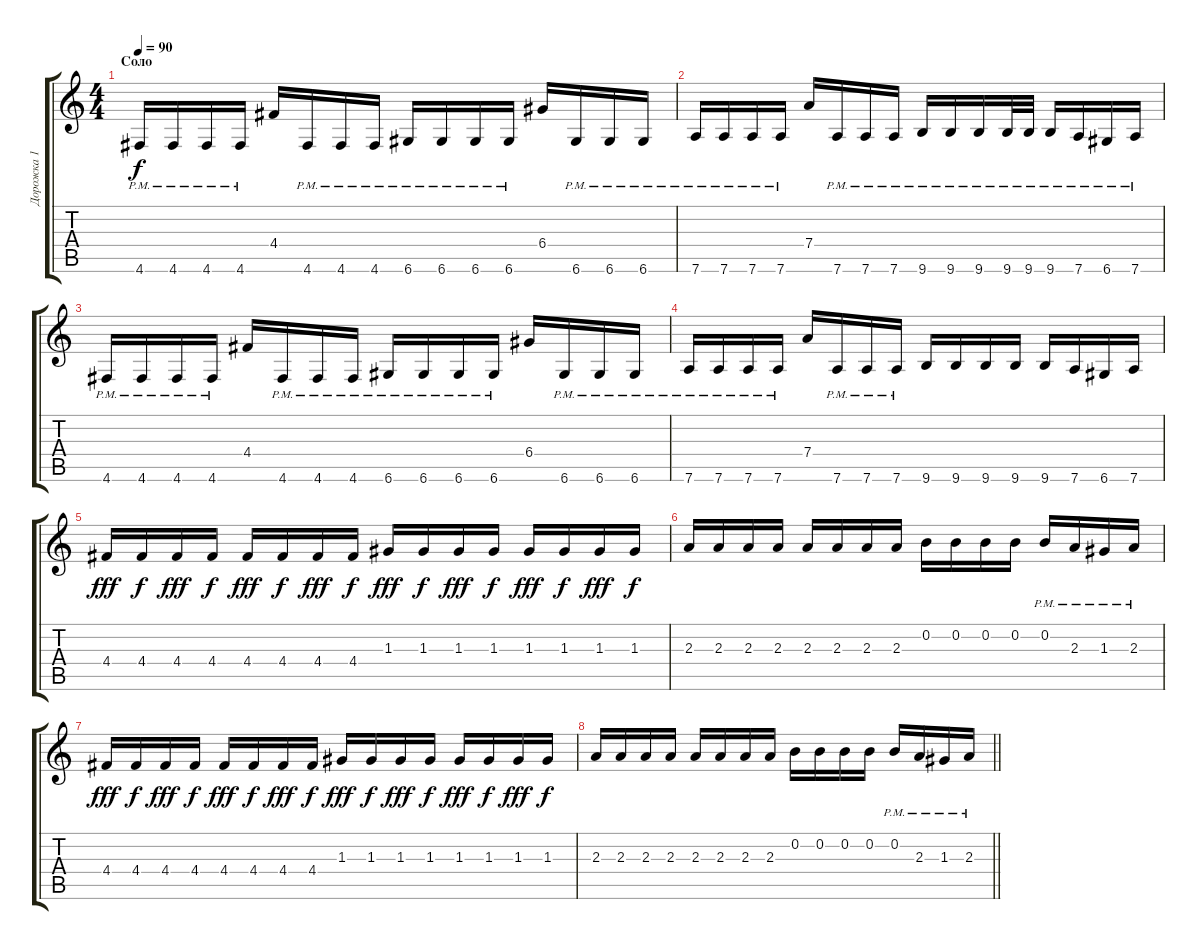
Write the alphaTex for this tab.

\track ("Дорожка 1" "Дорожка 1") {instrument distortionguitar}
\staff {score tabs}
\tuning (E4 B3 G3 D3 A2 D2) {hide}
\ts (4 4)
\section ("" "Соло")
\tempo 90
\clef g2
\ks c
4.6{pm}.16{dy f} 4.6{pm}.16 4.6{pm}.16 4.6{pm}.16 4.4.16 4.6{pm}.16 4.6{pm}.16 4.6{pm}.16 6.6{pm}.16 6.6{pm}.16 6.6{pm}.16 6.6{pm}.16 6.4.16 6.6{pm}.16 6.6{pm}.16 6.6{pm}.16 |
7.6{pm}.16 7.6{pm}.16 7.6{pm}.16 7.6{pm}.16 7.4.16 7.6{pm}.16 7.6{pm}.16 7.6{pm}.16 9.6{pm}.16 9.6{pm}.16 9.6{pm}.16 9.6{pm}.32 9.6{pm}.32 9.6{pm}.16 7.6{pm}.16 6.6{pm}.16 7.6{pm}.16 |
4.6{pm}.16 4.6{pm}.16 4.6{pm}.16 4.6{pm}.16 4.4.16 4.6{pm}.16 4.6{pm}.16 4.6{pm}.16 6.6{pm}.16 6.6{pm}.16 6.6{pm}.16 6.6{pm}.16 6.4.16 6.6{pm}.16 6.6{pm}.16 6.6{pm}.16 |
7.6{pm}.16 7.6{pm}.16 7.6{pm}.16 7.6{pm}.16 7.4.16 7.6{pm}.16 7.6{pm}.16 7.6{pm}.16 9.6.16 9.6.16 9.6.16 9.6.16 9.6.16 7.6.16 6.6.16 7.6.16 |
4.4.16{dy fff} 4.4.16{dy f} 4.4.16{dy fff} 4.4.16{dy f} 4.4.16{dy fff} 4.4.16{dy f} 4.4.16{dy fff} 4.4.16{dy f} 1.3.16{dy fff} 1.3.16{dy f} 1.3.16{dy fff} 1.3.16{dy f} 1.3.16{dy fff} 1.3.16{dy f} 1.3.16{dy fff} 1.3.16{dy f} |
2.3.16 2.3.16 2.3.16 2.3.16 2.3.16 2.3.16 2.3.16 2.3.16 0.2.16 0.2.16 0.2.16 0.2.16 0.2{pm}.16 2.3{pm}.16 1.3{pm}.16 2.3{pm}.16 |
4.4.16{dy fff} 4.4.16{dy f} 4.4.16{dy fff} 4.4.16{dy f} 4.4.16{dy fff} 4.4.16{dy f} 4.4.16{dy fff} 4.4.16{dy f} 1.3.16{dy fff} 1.3.16{dy f} 1.3.16{dy fff} 1.3.16{dy f} 1.3.16{dy fff} 1.3.16{dy f} 1.3.16{dy fff} 1.3.16{dy f} |
\barLineRight lightlight
2.3.16 2.3.16 2.3.16 2.3.16 2.3.16 2.3.16 2.3.16 2.3.16 0.2.16 0.2.16 0.2.16 0.2.16 0.2{pm}.16 2.3{pm}.16 1.3{pm}.16 2.3{pm}.16
